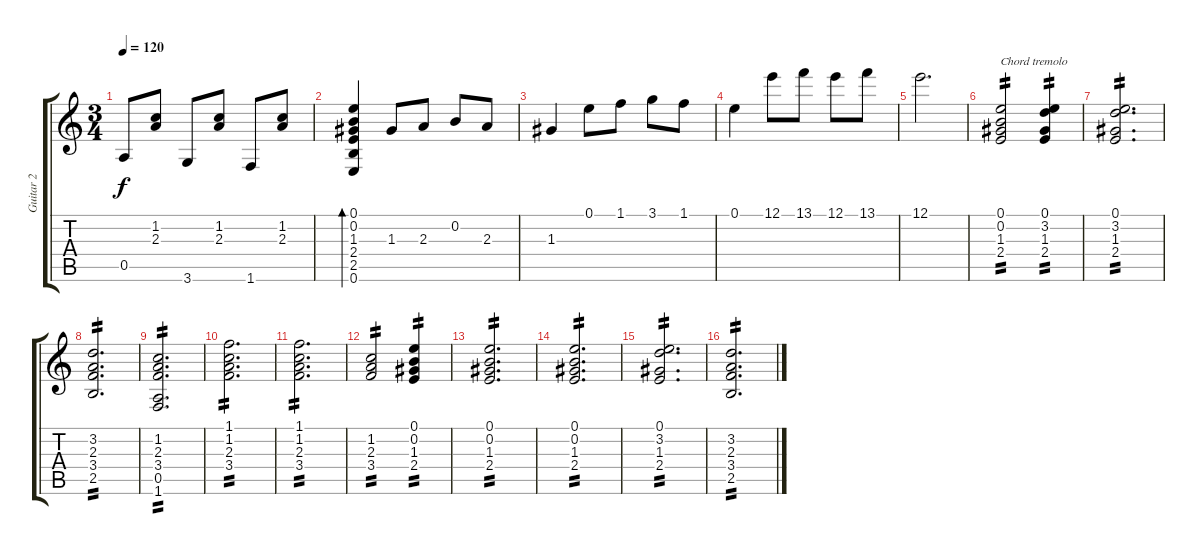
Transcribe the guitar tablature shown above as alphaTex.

\track ("Guitar 2" "Guitar 2") {instrument acousticguitarsteel}
\staff {score tabs}
\tuning (E4 B3 G3 D3 A2 E2) {hide}
\ts (3 4)
\tempo 120
\clef g2
\ks c
0.5.8{dy f} (1.2 2.3).8 3.6.8 (1.2 2.3).8 1.6.8 (1.2 2.3).8 |
(0.1 0.2 1.3 2.4 2.5 0.6).4{bd 480} 1.3.8 2.3.8 0.2.8 2.3.8 |
1.3.4 0.1.8 1.1.8 3.1.8 1.1.8 |
0.1.4 12.1.8 13.1.8 12.1.8 13.1.8 |
12.1.2{d} |
(0.1 0.2 1.3 2.4).2{txt "Chord tremolo" tp 2} (0.1 3.2 1.3 2.4).4{tp 2} |
(0.1 3.2 1.3 2.4).2{d tp 2} |
(3.2 2.3 3.4 2.5).2{d tp 2} |
(1.2 2.3 3.4 0.5 1.6).2{d tp 2} |
(1.1 1.2 2.3 3.4).2{d tp 2} |
(1.1 1.2 2.3 3.4).2{d tp 2} |
(1.2 2.3 3.4).2{tp 2} (0.1 0.2 1.3 2.4).4{tp 2} |
(0.1 0.2 1.3 2.4).2{d tp 2} |
(0.1 0.2 1.3 2.4).2{d tp 2} |
(0.1 3.2 1.3 2.4).2{d tp 2} |
(3.2 2.3 3.4 2.5).2{d tp 2}
